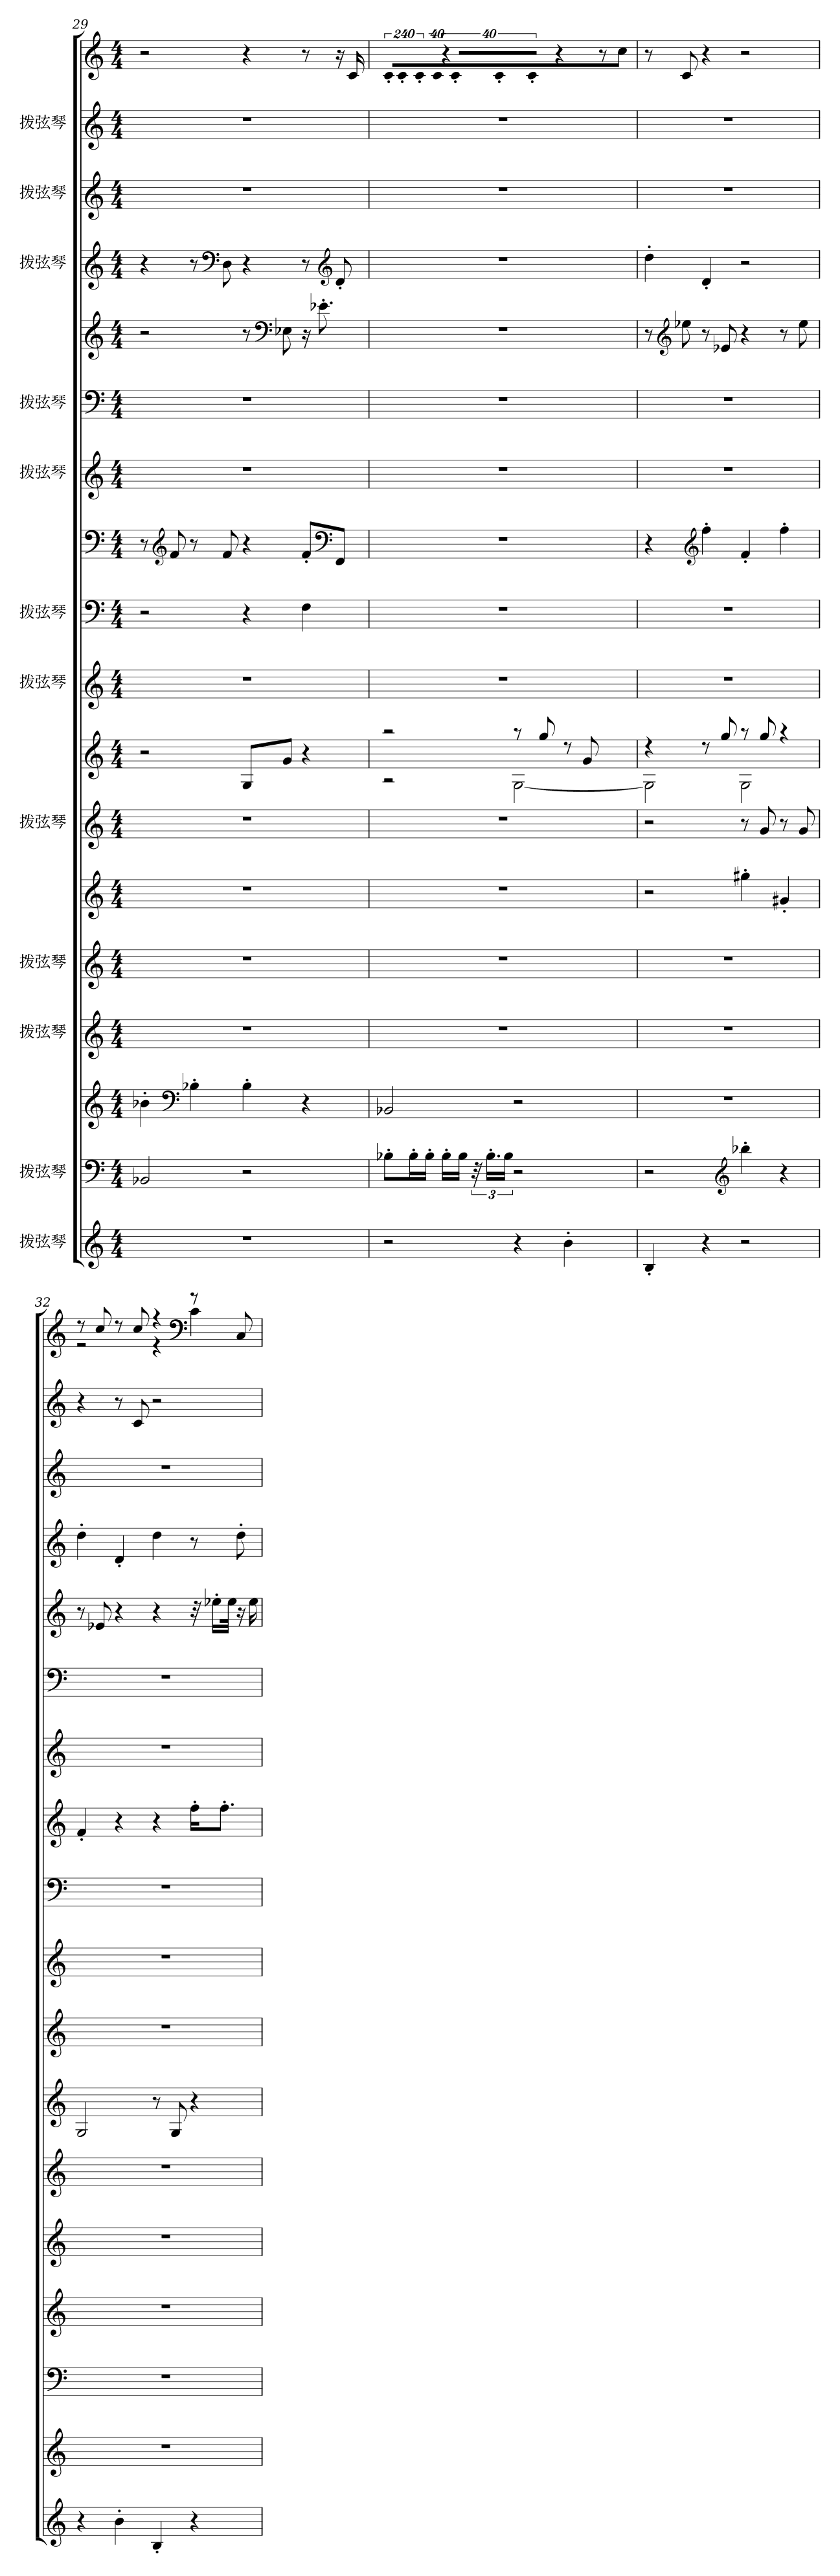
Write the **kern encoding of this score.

**kern	**kern	**kern	**kern	**kern	**kern	**kern	**kern	**kern	**kern	**kern	**kern	**kern	**kern	**kern	**kern	**kern	**kern
*part12	*part11	*part11	*part10	*part9	*part9	*part8	*part8	*part7	*part6	*part6	*part5	*part4	*part4	*part3	*part2	*part1	*part1
*staff18	*staff17	*staff16	*staff15	*staff14	*staff13	*staff12	*staff11	*staff10	*staff9	*staff8	*staff7	*staff6	*staff5	*staff4	*staff3	*staff2	*staff1
*I"拨弦琴	*I"拨弦琴	*	*I"拨弦琴	*I"拨弦琴	*	*I"拨弦琴	*	*I"拨弦琴	*I"拨弦琴	*	*I"拨弦琴	*I"拨弦琴	*	*I"拨弦琴	*I"拨弦琴	*I"拨弦琴	*
*clefG2	*clefF4	*clefG2	*clefG2	*clefG2	*clefG2	*clefG2	*clefG2	*clefG2	*clefF4	*clefF4	*clefG2	*clefF4	*clefG2	*clefG2	*clefG2	*clefG2	*clefG2
*k[]	*k[]	*k[]	*k[]	*k[]	*k[]	*k[]	*k[]	*k[]	*k[]	*k[]	*k[]	*k[]	*k[]	*k[]	*k[]	*k[]	*k[]
*M4/4	*M4/4	*M4/4	*M4/4	*M4/4	*M4/4	*M4/4	*M4/4	*M4/4	*M4/4	*M4/4	*M4/4	*M4/4	*M4/4	*M4/4	*M4/4	*M4/4	*M4/4
=29	=29	=29	=29	=29	=29	=29	=29	=29	=29	=29	=29	=29	=29	=29	=29	=29	=29
1r	2BB-X/	4b-X'\	1r	1r	1r	1r	2r	1r	2r	8r	1r	1r	2r	4r	1r	1r	2r
*	*	*	*	*	*	*	*	*	*	*clefG2	*	*	*	*	*	*	*
.	.	.	.	.	.	.	.	.	.	8f/	.	.	.	.	.	.	.
*	*	*clefF4	*	*	*	*	*	*	*	*	*	*	*	*	*	*	*
.	.	4B-X'\	.	.	.	.	.	.	.	8r	.	.	.	8r	.	.	.
*	*	*	*	*	*	*	*	*	*	*	*	*	*	*clefF4	*	*	*
.	.	.	.	.	.	.	.	.	.	8f/	.	.	.	8D\	.	.	.
.	2r	4B-'\	.	.	.	.	8G/L	.	4r	4r	.	.	8r	4r	.	.	4r
*	*	*	*	*	*	*	*	*	*	*	*	*	*clefF4	*	*	*	*
.	.	.	.	.	.	.	8g/J	.	.	.	.	.	8E-X\	.	.	.	.
.	.	4r	.	.	.	.	4r	.	4F\	8f'/L	.	.	16r	8r	.	.	8r
.	.	.	.	.	.	.	.	.	.	.	.	.	8.e-X'\	.	.	.	.
*	*	*	*	*	*	*	*	*	*	*clefF4	*	*	*	*clefG2	*	*	*
.	.	.	.	.	.	.	.	.	.	8FF/J	.	.	.	8d'/	.	.	16r
.	.	.	.	.	.	.	.	.	.	.	.	.	.	.	.	.	16c/
!!LO:PB:g=z
=30	=30	=30	=30	=30	=30	=30	=30	=30	=30	=30	=30	=30	=30	=30	=30	=30	=30
*	*	*	*	*	*	*	*^	*	*	*	*	*	*	*	*	*	*
!	!	!	!	!	!	!	!	!	!	!	!	!	!	!	!	!	!	!LO:N:vis=16
2r	8B-X'\L	2BB-X/	1r	1r	1r	1r	2r	2r	1r	1r	1r	1r	1r	1r	1r	1r	1r	1920%137c'/LL
!	!	!	!	!	!	!	!	!	!	!	!	!	!	!	!	!	!	!LO:N:vis=16
.	.	.	.	.	.	.	.	.	.	.	.	.	.	.	.	.	.	1920%137c'/
.	16B-'\L	.	.	.	.	.	.	.	.	.	.	.	.	.	.	.	.	.
!	!	!	!	!	!	!	!	!	!	!	!	!	!	!	!	!	!	!LO:N:vis=16
.	.	.	.	.	.	.	.	.	.	.	.	.	.	.	.	.	.	1920%137c'/
.	16B-'\JJ	.	.	.	.	.	.	.	.	.	.	.	.	.	.	.	.	.
!	!	!	!	!	!	!	!	!	!	!	!	!	!	!	!	!	!	!LO:N:vis=32
.	.	.	.	.	.	.	.	.	.	.	.	.	.	.	.	.	.	640%23c/JJk
!	!	!	!	!	!	!	!	!	!	!	!	!	!	!	!	!	!	!LO:N:vis=32
.	16B-'\LL	.	.	.	.	.	.	.	.	.	.	.	.	.	.	.	.	640%23r
!	!	!	!	!	!	!	!	!	!	!	!	!	!	!	!	!	!	!LO:N:vis=16
.	.	.	.	.	.	.	.	.	.	.	.	.	.	.	.	.	.	1920%137c'/LL
.	16B-\JJ	.	.	.	.	.	.	.	.	.	.	.	.	.	.	.	.	.
!	!	!	!	!	!	!	!	!	!	!	!	!	!	!	!	!	!	!LO:N:vis=16
.	.	.	.	.	.	.	.	.	.	.	.	.	.	.	.	.	.	1920%137c'/
.	48r	.	.	.	.	.	.	.	.	.	.	.	.	.	.	.	.	.
.	24.B-'\LL	.	.	.	.	.	.	.	.	.	.	.	.	.	.	.	.	.
!	!	!	!	!	!	!	!	!	!	!	!	!	!	!	!	!	!	!LO:N:vis=16
.	.	.	.	.	.	.	.	.	.	.	.	.	.	.	.	.	.	1920%137c'/JJ
.	24B-\JJ	.	.	.	.	.	.	.	.	.	.	.	.	.	.	.	.	.
4r	2r	2r	.	.	.	.	8r	[2G\	.	.	.	.	.	.	.	.	.	4r
.	.	.	.	.	.	.	8gg/	.	.	.	.	.	.	.	.	.	.	.
4b'\	.	.	.	.	.	.	8r	.	.	.	.	.	.	.	.	.	.	8r
.	.	.	.	.	.	.	8g/	.	.	.	.	.	.	.	.	.	.	8cc\
=31	=31	=31	=31	=31	=31	=31	=31	=31	=31	=31	=31	=31	=31	=31	=31	=31	=31	=31
4B'/	2r	1r	1r	1r	2r	2r	4r	2G\]	1r	1r	4r	1r	1r	8r	4dd'\	1r	1r	8r
*	*	*	*	*	*	*	*	*	*	*	*	*	*	*clefG2	*	*	*	*
.	.	.	.	.	.	.	.	.	.	.	.	.	.	8ee-X\	.	.	.	8c/
*	*	*	*	*	*	*	*	*	*	*	*clefG2	*	*	*	*	*	*	*
4r	.	.	.	.	.	.	8r	.	.	.	4ff'\	.	.	8r	4d'/	.	.	4r
.	.	.	.	.	.	.	8gg/	.	.	.	.	.	.	8e-X/	.	.	.	.
*	*clefG2	*	*	*	*	*	*	*	*	*	*	*	*	*	*	*	*	*
2r	4bb-X'\	.	.	.	4gg#X'\	8r	8r	2G\	.	.	4f'/	.	.	4r	2r	.	.	2r
.	.	.	.	.	.	8g/	8gg/	.	.	.	.	.	.	.	.	.	.	.
.	4r	.	.	.	4g#X'/	8r	4r	.	.	.	4ff'\	.	.	8r	.	.	.	.
.	.	.	.	.	.	8g/	.	.	.	.	.	.	.	8ee-\	.	.	.	.
*	*	*	*	*	*	*	*v	*v	*	*	*	*	*	*	*	*	*	*
!!LO:PB:g=z
=32	=32	=32	=32	=32	=32	=32	=32	=32	=32	=32	=32	=32	=32	=32	=32	=32	=32
*	*	*	*	*	*	*	*	*	*	*	*	*	*	*	*	*	*^
4r	1r	1r	1r	1r	1r	2G/	1r	1r	1r	4f'/	1r	1r	8r	4dd'\	1r	4r	8r	2r
.	.	.	.	.	.	.	.	.	.	.	.	.	8e-X/	.	.	.	8cc/	.
4b'\	.	.	.	.	.	.	.	.	.	4r	.	.	4r	4d'/	.	8r	8r	.
.	.	.	.	.	.	.	.	.	.	.	.	.	.	.	.	8c/	8cc/	.
4B'/	.	.	.	.	.	8r	.	.	.	4r	.	.	4r	4dd\	.	2r	4r	4r
.	.	.	.	.	.	8G/	.	.	.	.	.	.	.	.	.	.	.	.
*	*	*	*	*	*	*	*	*	*	*	*	*	*	*	*	*	*clefF4	*
4r	.	.	.	.	.	4r	.	.	.	16ff'\KL	.	.	32r	8r	.	.	8r	4c\
.	.	.	.	.	.	.	.	.	.	.	.	.	16ee-X'\LL	.	.	.	.	.
.	.	.	.	.	.	.	.	.	.	8.ff'\J	.	.	.	.	.	.	.	.
.	.	.	.	.	.	.	.	.	.	.	.	.	32ee-\JJk	.	.	.	.	.
.	.	.	.	.	.	.	.	.	.	.	.	.	16r	8dd'\	.	.	8C/	.
.	.	.	.	.	.	.	.	.	.	.	.	.	16ee-\	.	.	.	.	.
*	*	*	*	*	*	*	*	*	*	*	*	*	*	*	*	*	*v	*v
=	=	=	=	=	=	=	=	=	=	=	=	=	=	=	=	=	=
*-	*-	*-	*-	*-	*-	*-	*-	*-	*-	*-	*-	*-	*-	*-	*-	*-	*-
